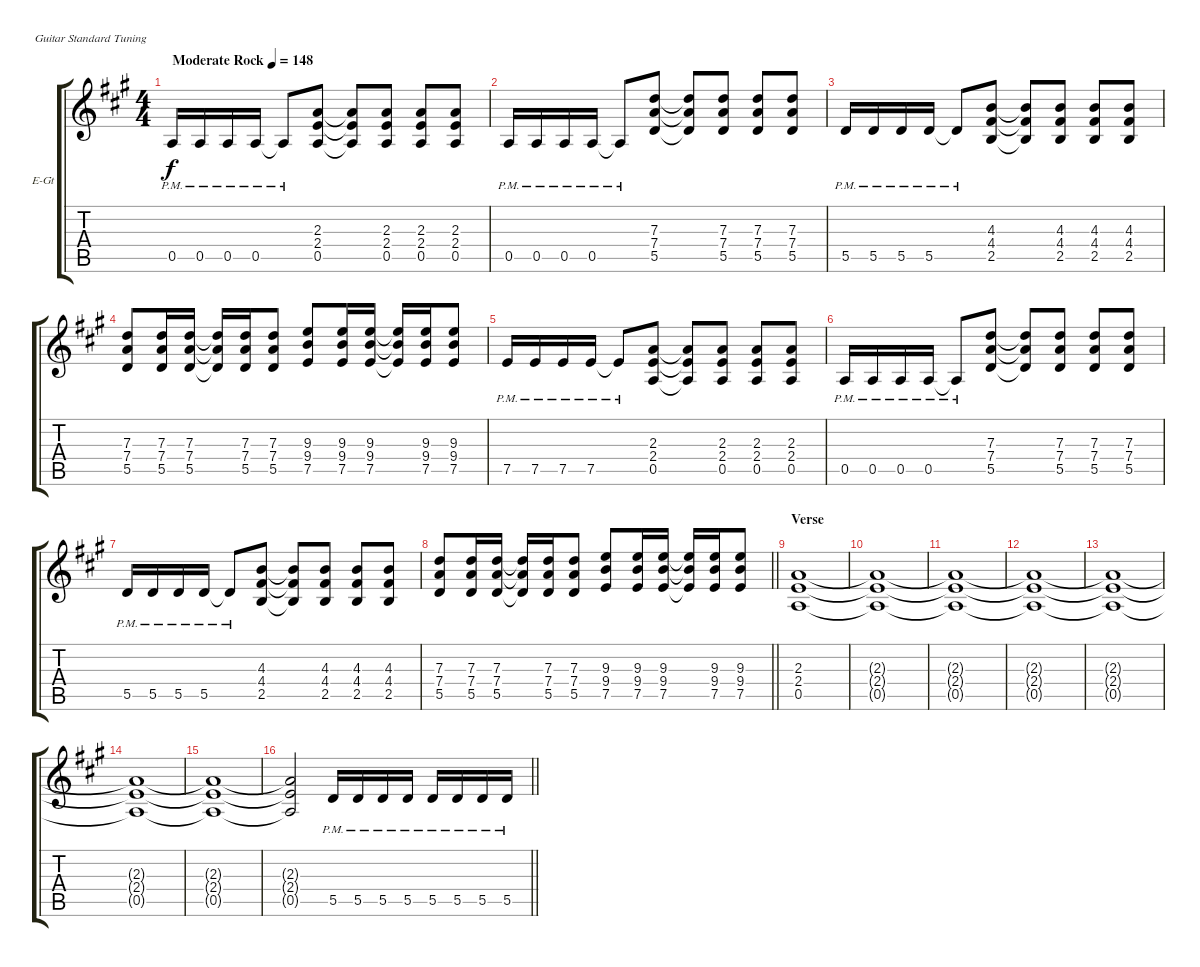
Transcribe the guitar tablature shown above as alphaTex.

\defaultSystemsLayout 4
\bracketExtendMode groupsimilarinstruments
\firstSystemTrackNameOrientation horizontal
\otherSystemsTrackNameOrientation horizontal
\track ("Guitar 1" "E-Gt") {instrument distortionguitar}
\staff {score tabs}
\tuning (E4 B3 G3 D3 A2 E2)
\ts (4 4)
\tempo (148 "Moderate Rock")
\clef g2
\ks a
0.5{pm}.16{dy f instrument distortionguitar} 0.5{pm}.16 0.5{pm}.16 0.5{pm}.16 0.5{pm t}.8 (0.5 2.4 2.3).8 (0.5{t} 2.4{t} 2.3{t}).8 (0.5 2.4 2.3).8 (0.5 2.4 2.3).8 (0.5 2.4 2.3).8 |
0.5{pm}.16 0.5{pm}.16 0.5{pm}.16 0.5{pm}.16 0.5{pm t}.8 (5.5 7.4 7.3).8 (5.5{t} 7.4{t} 7.3{t}).8 (5.5 7.4 7.3).8 (5.5 7.4 7.3).8 (5.5 7.4 7.3).8 |
5.5{pm}.16 5.5{pm}.16 5.5{pm}.16 5.5{pm}.16 5.5{pm t}.8 (2.5 4.4 4.3).8 (2.5{t} 4.4{t} 4.3{t}).8 (2.5 4.4 4.3).8 (2.5 4.4 4.3).8 (2.5 4.4 4.3).8 |
(5.5 7.4 7.3).8 (5.5 7.4 7.3).16 (5.5 7.4 7.3).16 (5.5{t} 7.4{t} 7.3{t}).16 (5.5 7.4 7.3).16 (5.5 7.4 7.3).8 (7.5 9.4 9.3).8 (7.5 9.4 9.3).16 (7.5 9.4 9.3).16 (7.5{t} 9.4{t} 9.3{t}).16 (7.5 9.4 9.3).16 (7.5 9.4 9.3).8 |
7.5{pm}.16 7.5{pm}.16 7.5{pm}.16 7.5{pm}.16 7.5{pm t}.8 (0.5 2.4 2.3).8 (0.5{t} 2.4{t} 2.3{t}).8 (0.5 2.4 2.3).8 (0.5 2.4 2.3).8 (0.5 2.4 2.3).8 |
0.5{pm}.16 0.5{pm}.16 0.5{pm}.16 0.5{pm}.16 0.5{pm t}.8 (5.5 7.4 7.3).8 (5.5{t} 7.4{t} 7.3{t}).8 (5.5 7.4 7.3).8 (5.5 7.4 7.3).8 (5.5 7.4 7.3).8 |
5.5{pm}.16 5.5{pm}.16 5.5{pm}.16 5.5{pm}.16 5.5{pm t}.8 (2.5 4.4 4.3).8 (2.5{t} 4.4{t} 4.3{t}).8 (2.5 4.4 4.3).8 (2.5 4.4 4.3).8 (2.5 4.4 4.3).8 |
\barLineRight lightlight
(5.5 7.4 7.3).8 (5.5 7.4 7.3).16 (5.5 7.4 7.3).16 (5.5{t} 7.4{t} 7.3{t}).16 (5.5 7.4 7.3).16 (5.5 7.4 7.3).8 (7.5 9.4 9.3).8 (7.5 9.4 9.3).16 (7.5 9.4 9.3).16 (7.5{t} 9.4{t} 9.3{t}).16 (7.5 9.4 9.3).16 (7.5 9.4 9.3).8 |
\section ("" "Verse")
(0.5 2.4 2.3).1 |
(0.5{t} 2.4{t} 2.3{t}).1 |
(0.5{t} 2.4{t} 2.3{t}).1 |
(0.5{t} 2.4{t} 2.3{t}).1 |
(0.5{t} 2.4{t} 2.3{t}).1 |
(0.5{t} 2.4{t} 2.3{t}).1 |
(0.5{t} 2.4{t} 2.3{t}).1 |
\barLineRight lightlight
(0.5{t} 2.4{t} 2.3{t}).2 5.5{pm}.16 5.5{pm}.16 5.5{pm}.16 5.5{pm}.16 5.5{pm}.16 5.5{pm}.16 5.5{pm}.16 5.5{pm}.16
